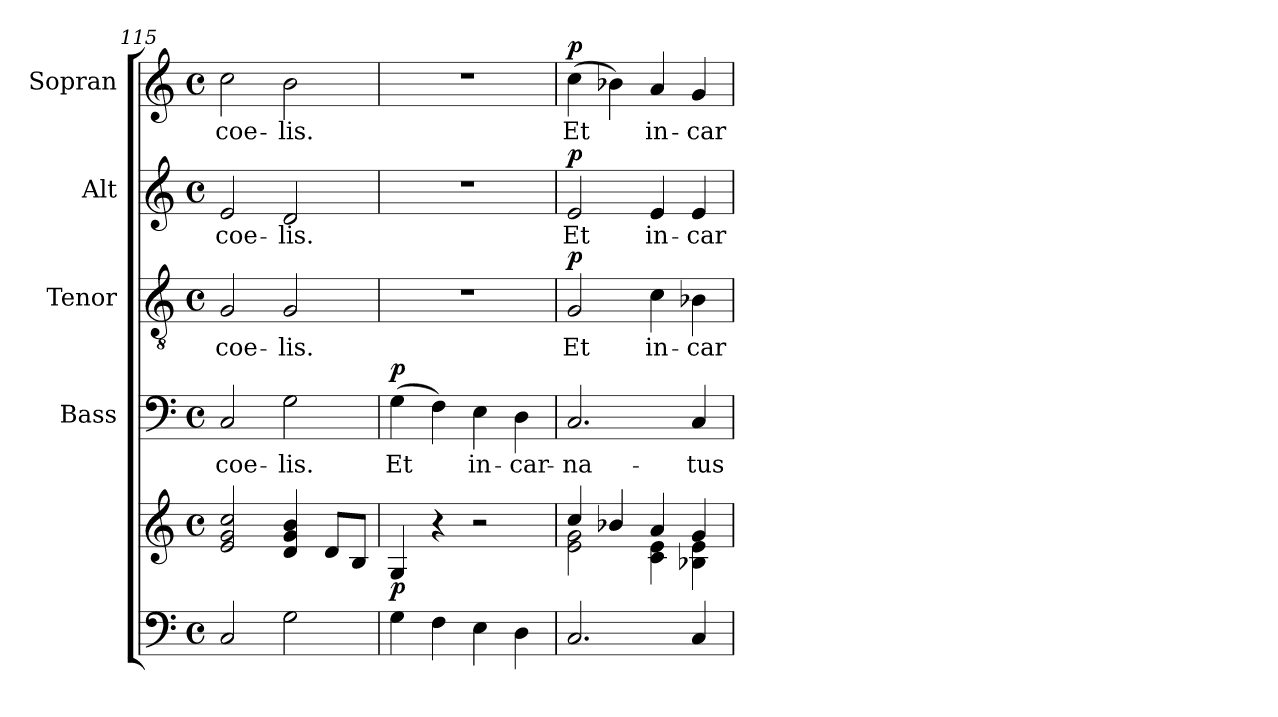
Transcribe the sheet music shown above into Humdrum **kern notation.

**kern	**kern	**dynam	**kern	**text	**dynam	**kern	**text	**dynam	**kern	**text	**dynam	**kern	**text	**dynam
*part5	*part5	*part5	*part4	*part4	*part4	*part3	*part3	*part3	*part2	*part2	*part2	*part1	*part1	*part1
*staff6	*staff5	*staff5/6	*staff4	*staff4	*staff4	*staff3	*staff3	*staff3	*staff2	*staff2	*staff2	*staff1	*staff1	*staff1
*	*	*	*I"Bass	*	*	*I"Tenor	*	*	*I"Alt	*	*	*I"Sopran	*	*
*	*	*	*I'B.	*	*	*I'T.	*	*	*I'A.	*	*	*I'S.	*	*
*clefF4	*clefG2	*	*clefF4	*	*	*clefGv2	*	*	*clefG2	*	*	*clefG2	*	*
*k[]	*k[]	*	*k[]	*	*	*k[]	*	*	*k[]	*	*	*k[]	*	*
*C:	*C:	*	*C:	*	*	*C:	*	*	*C:	*	*	*C:	*	*
*M4/4	*M4/4	*	*M4/4	*	*	*M4/4	*	*	*M4/4	*	*	*M4/4	*	*
*met(c)	*met(c)	*	*met(c)	*	*	*met(c)	*	*	*met(c)	*	*	*met(c)	*	*
=115	=115	=115	=115	=115	=115	=115	=115	=115	=115	=115	=115	=115	=115	=115
!	!	!	!	!LO:LY:b	!	!	!LO:LY:b	!	!	!LO:LY:b	!	!	!LO:LY:b	!
2C/	2e/ 2g/ 2cc/	.	2C/	coe-	.	2G/	coe-	.	2e/	coe-	.	2cc\	coe-	.
!	!	!	!	!LO:LY:b	!	!	!LO:LY:b	!	!	!LO:LY:b	!	!	!LO:LY:b	!
2G\	4d/ 4g/ 4b/	.	2G\	-lis.	.	2G/	-lis.	.	2d/	-lis.	.	2b\	-lis.	.
.	8d/L	.	.	.	.	.	.	.	.	.	.	.	.	.
.	8B/J	.	.	.	.	.	.	.	.	.	.	.	.	.
=116	=116	=116	=116	=116	=116	=116	=116	=116	=116	=116	=116	=116	=116	=116
!	!	!LO:DY:b	!	!LO:LY:b	!LO:DY:a	!	!	!	!	!	!	!	!	!
4G\	4G/	p	(>4G\	Et	p	1r	.	.	1r	.	.	1r	.	.
4F\	4r	.	4F\)	.	.	.	.	.	.	.	.	.	.	.
!	!	!	!	!LO:LY:b	!	!	!	!	!	!	!	!	!	!
4E\	2r	.	4E\	in-	.	.	.	.	.	.	.	.	.	.
!	!	!	!	!LO:LY:b	!	!	!	!	!	!	!	!	!	!
4D\	.	.	4D\	-car-	.	.	.	.	.	.	.	.	.	.
!!LO:LB:g=z
=117	=117	=117	=117	=117	=117	=117	=117	=117	=117	=117	=117	=117	=117	=117
*	*^	*	*	*	*	*	*	*	*	*	*	*	*	*
!	!	!	!	!	!LO:LY:b	!	!	!LO:LY:b	!LO:DY:a	!	!LO:LY:b	!LO:DY:a	!	!LO:LY:b	!LO:DY:a
2.C/	4cc/	2e\ 2g\	.	2.C/	-na-	.	2G/	Et	p	2e/	Et	p	(>4cc\	Et	p
.	4b-X/	.	.	.	.	.	.	.	.	.	.	.	4b-X\)	.	.
!	!	!	!	!	!	!	!	!LO:LY:b	!	!	!LO:LY:b	!	!	!LO:LY:b	!
.	4a/	4c\ 4e\	.	.	.	.	4c\	in-	.	4e/	in-	.	4a/	in-	.
!	!	!	!	!	!LO:LY:b	!	!	!LO:LY:b	!	!	!LO:LY:b	!	!	!LO:LY:b	!
4C/	4g/	4B-X\ 4e\	.	4C/	-tus	.	4B-X\	-car-	.	4e/	-car-	.	4g/	-car-	.
*	*v	*v	*	*	*	*	*	*	*	*	*	*	*	*	*
=	=	=	=	=	=	=	=	=	=	=	=	=	=	=
*-	*-	*-	*-	*-	*-	*-	*-	*-	*-	*-	*-	*-	*-	*-
